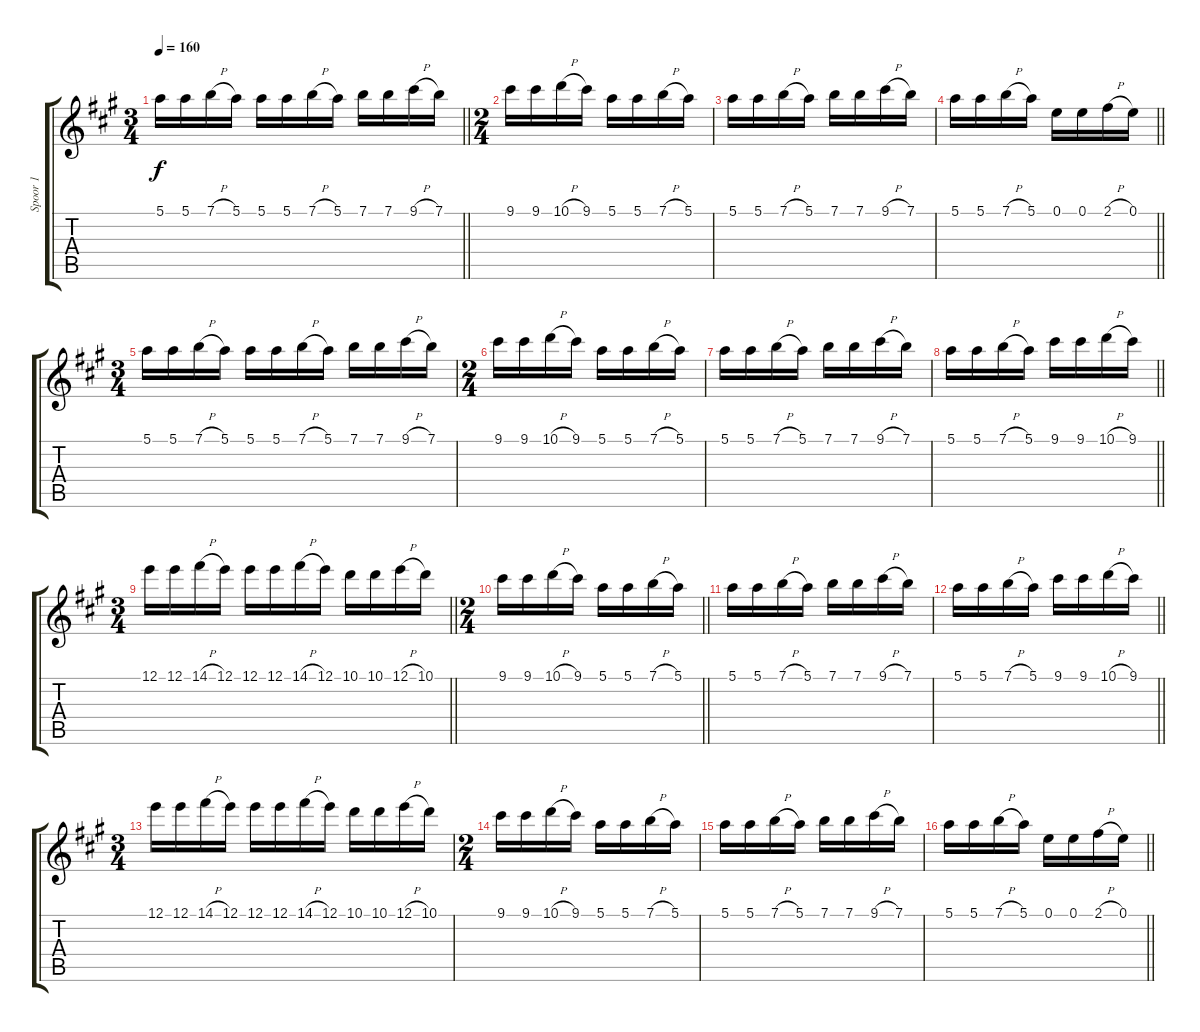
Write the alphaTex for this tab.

\track ("Spoor 1" "Spoor 1") {instrument acousticguitarnylon}
\staff {score tabs}
\tuning (E4 B3 G3 D3 A2 E2) {hide}
\ts (3 4)
\tempo 160
\clef g2
\barLineRight lightlight
\ks a
5.1.16{dy f} 5.1.16 7.1{h}.16 5.1.16 5.1.16 5.1.16 7.1{h}.16 5.1.16 7.1.16 7.1.16 9.1{h}.16 7.1.16 |
\ts (2 4)
9.1.16 9.1.16 10.1{h}.16 9.1.16 5.1.16 5.1.16 7.1{h}.16 5.1.16 |
5.1.16 5.1.16 7.1{h}.16 5.1.16 7.1.16 7.1.16 9.1{h}.16 7.1.16 |
\barLineRight lightlight
5.1.16 5.1.16 7.1{h}.16 5.1.16 0.1.16 0.1.16 2.1{h}.16 0.1.16 |
\ts (3 4)
5.1.16 5.1.16 7.1{h}.16 5.1.16 5.1.16 5.1.16 7.1{h}.16 5.1.16 7.1.16 7.1.16 9.1{h}.16 7.1.16 |
\ts (2 4)
9.1.16 9.1.16 10.1{h}.16 9.1.16 5.1.16 5.1.16 7.1{h}.16 5.1.16 |
5.1.16 5.1.16 7.1{h}.16 5.1.16 7.1.16 7.1.16 9.1{h}.16 7.1.16 |
\barLineRight lightlight
5.1.16 5.1.16 7.1{h}.16 5.1.16 9.1.16 9.1.16 10.1{h}.16 9.1.16 |
\ts (3 4)
\barLineRight lightlight
12.1.16 12.1.16 14.1{h}.16 12.1.16 12.1.16 12.1.16 14.1{h}.16 12.1.16 10.1.16 10.1.16 12.1{h}.16 10.1.16 |
\ts (2 4)
\barLineRight lightlight
9.1.16 9.1.16 10.1{h}.16 9.1.16 5.1.16 5.1.16 7.1{h}.16 5.1.16 |
5.1.16 5.1.16 7.1{h}.16 5.1.16 7.1.16 7.1.16 9.1{h}.16 7.1.16 |
\barLineRight lightlight
5.1.16 5.1.16 7.1{h}.16 5.1.16 9.1.16 9.1.16 10.1{h}.16 9.1.16 |
\ts (3 4)
12.1.16 12.1.16 14.1{h}.16 12.1.16 12.1.16 12.1.16 14.1{h}.16 12.1.16 10.1.16 10.1.16 12.1{h}.16 10.1.16 |
\ts (2 4)
9.1.16 9.1.16 10.1{h}.16 9.1.16 5.1.16 5.1.16 7.1{h}.16 5.1.16 |
5.1.16 5.1.16 7.1{h}.16 5.1.16 7.1.16 7.1.16 9.1{h}.16 7.1.16 |
\barLineRight lightlight
5.1.16 5.1.16 7.1{h}.16 5.1.16 0.1.16 0.1.16 2.1{h}.16 0.1.16
